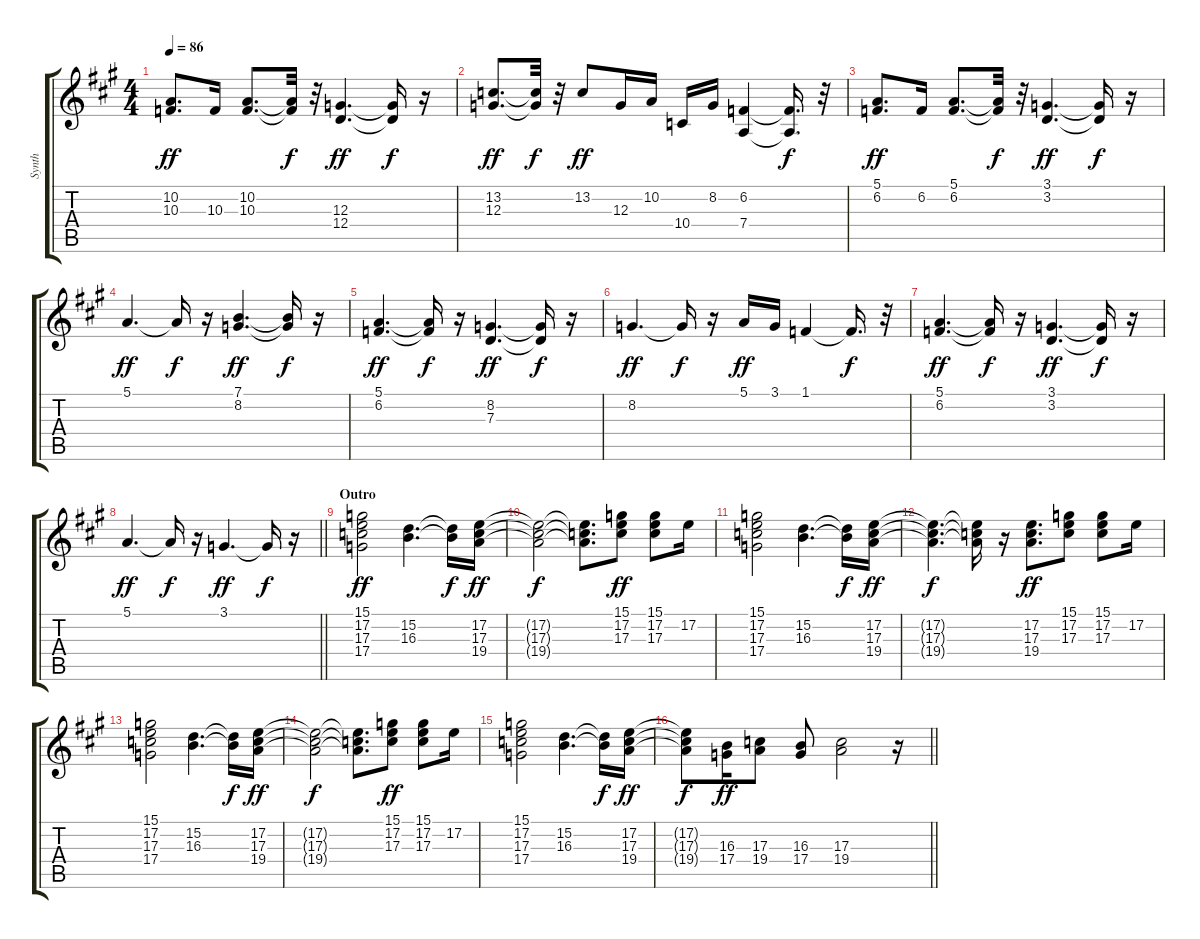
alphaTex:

\track ("Synth" "Synth") {instrument pad1newage}
\staff {score tabs}
\tuning (E4 B3 G3 D3 A2 E2) {hide}
\ts (4 4)
\tempo 86
\clef g2
\ks a
(10.2 10.3).8{d dy ff} 10.3.16 (10.2 10.3).8{d} (10.2{t} 10.3{t}).32{dy f} r.32 (12.3 12.4).4{d dy ff} (12.3{t} 12.4{t}).16{dy f} r.16 |
(13.2 12.3).8{d dy ff} (13.2{t} 12.3{t}).32{dy f} r.32 13.2.8{dy ff} 12.3.16 10.2.16 10.4.16 8.2.16 (6.2 7.4).4 (6.2{t} 7.4{t}).16{d dy f} r.32 |
(5.1 6.2).8{d dy ff} 6.2.16 (5.1 6.2).8{d} (5.1{t} 6.2{t}).32{dy f} r.32 (3.1 3.2).4{d dy ff} (3.1{t} 3.2{t}).16{dy f} r.16 |
5.1.4{d dy ff} 5.1{t}.16{dy f} r.16 (7.1 8.2).4{d dy ff} (7.1{t} 8.2{t}).16{dy f} r.16 |
(5.1 6.2).4{d dy ff} (5.1{t} 6.2{t}).16{dy f} r.16 (8.2 7.3).4{d dy ff} (8.2{t} 7.3{t}).16{dy f} r.16 |
8.2.4{d dy ff} 8.2{t}.16{dy f} r.16 5.1.16{dy ff} 3.1.16 1.1.4 1.1{t}.16{d dy f} r.32 |
(5.1 6.2).4{d dy ff} (5.1{t} 6.2{t}).16{dy f} r.16 (3.1 3.2).4{d dy ff} (3.1{t} 3.2{t}).16{dy f} r.16 |
\barLineRight lightlight
5.1.4{d dy ff} 5.1{t}.16{dy f} r.16 3.1.4{d dy ff} 3.1{t}.16{dy f} r.16 |
\section ("" "Outro")
(15.1 17.2 17.3 17.4).2{dy ff} (15.2 16.3).4{d} (15.2{t} 16.3{t}).16{dy f} (17.2 17.3 19.4).16{dy ff} |
(17.2{t} 17.3{t} 19.4{t}).2{dy f} (17.2{t} 17.3{t} 19.4{t}).8{d} (15.1 17.2 17.3).8{dy ff} (15.1 17.2 17.3).8 17.2.16 |
(15.1 17.2 17.3 17.4).2 (15.2 16.3).4{d} (15.2{t} 16.3{t}).16{dy f} (17.2 17.3 19.4).16{dy ff} |
(17.2{t} 17.3{t} 19.4{t}).4{d dy f} (17.2{t} 17.3{t} 19.4{t}).16 r.16 (17.2 17.3 19.4).8{d dy ff} (15.1 17.2 17.3).8 (15.1 17.2 17.3).8 17.2.16 |
(15.1 17.2 17.3 17.4).2 (15.2 16.3).4{d} (15.2{t} 16.3{t}).16{dy f} (17.2 17.3 19.4).16{dy ff} |
(17.2{t} 17.3{t} 19.4{t}).2{dy f} (17.2{t} 17.3{t} 19.4{t}).8{d} (15.1 17.2 17.3).8{dy ff} (15.1 17.2 17.3).8 17.2.16 |
(15.1 17.2 17.3 17.4).2 (15.2 16.3).4{d} (15.2{t} 16.3{t}).16{dy f} (17.2 17.3 19.4).16{dy ff} |
\barLineRight lightlight
(17.2{t} 17.3{t} 19.4{t}).8{dy f} (16.3 17.4).16{dy ff} (17.3 19.4).8 (16.3 17.4).8 (17.3 19.4).2 r.16
